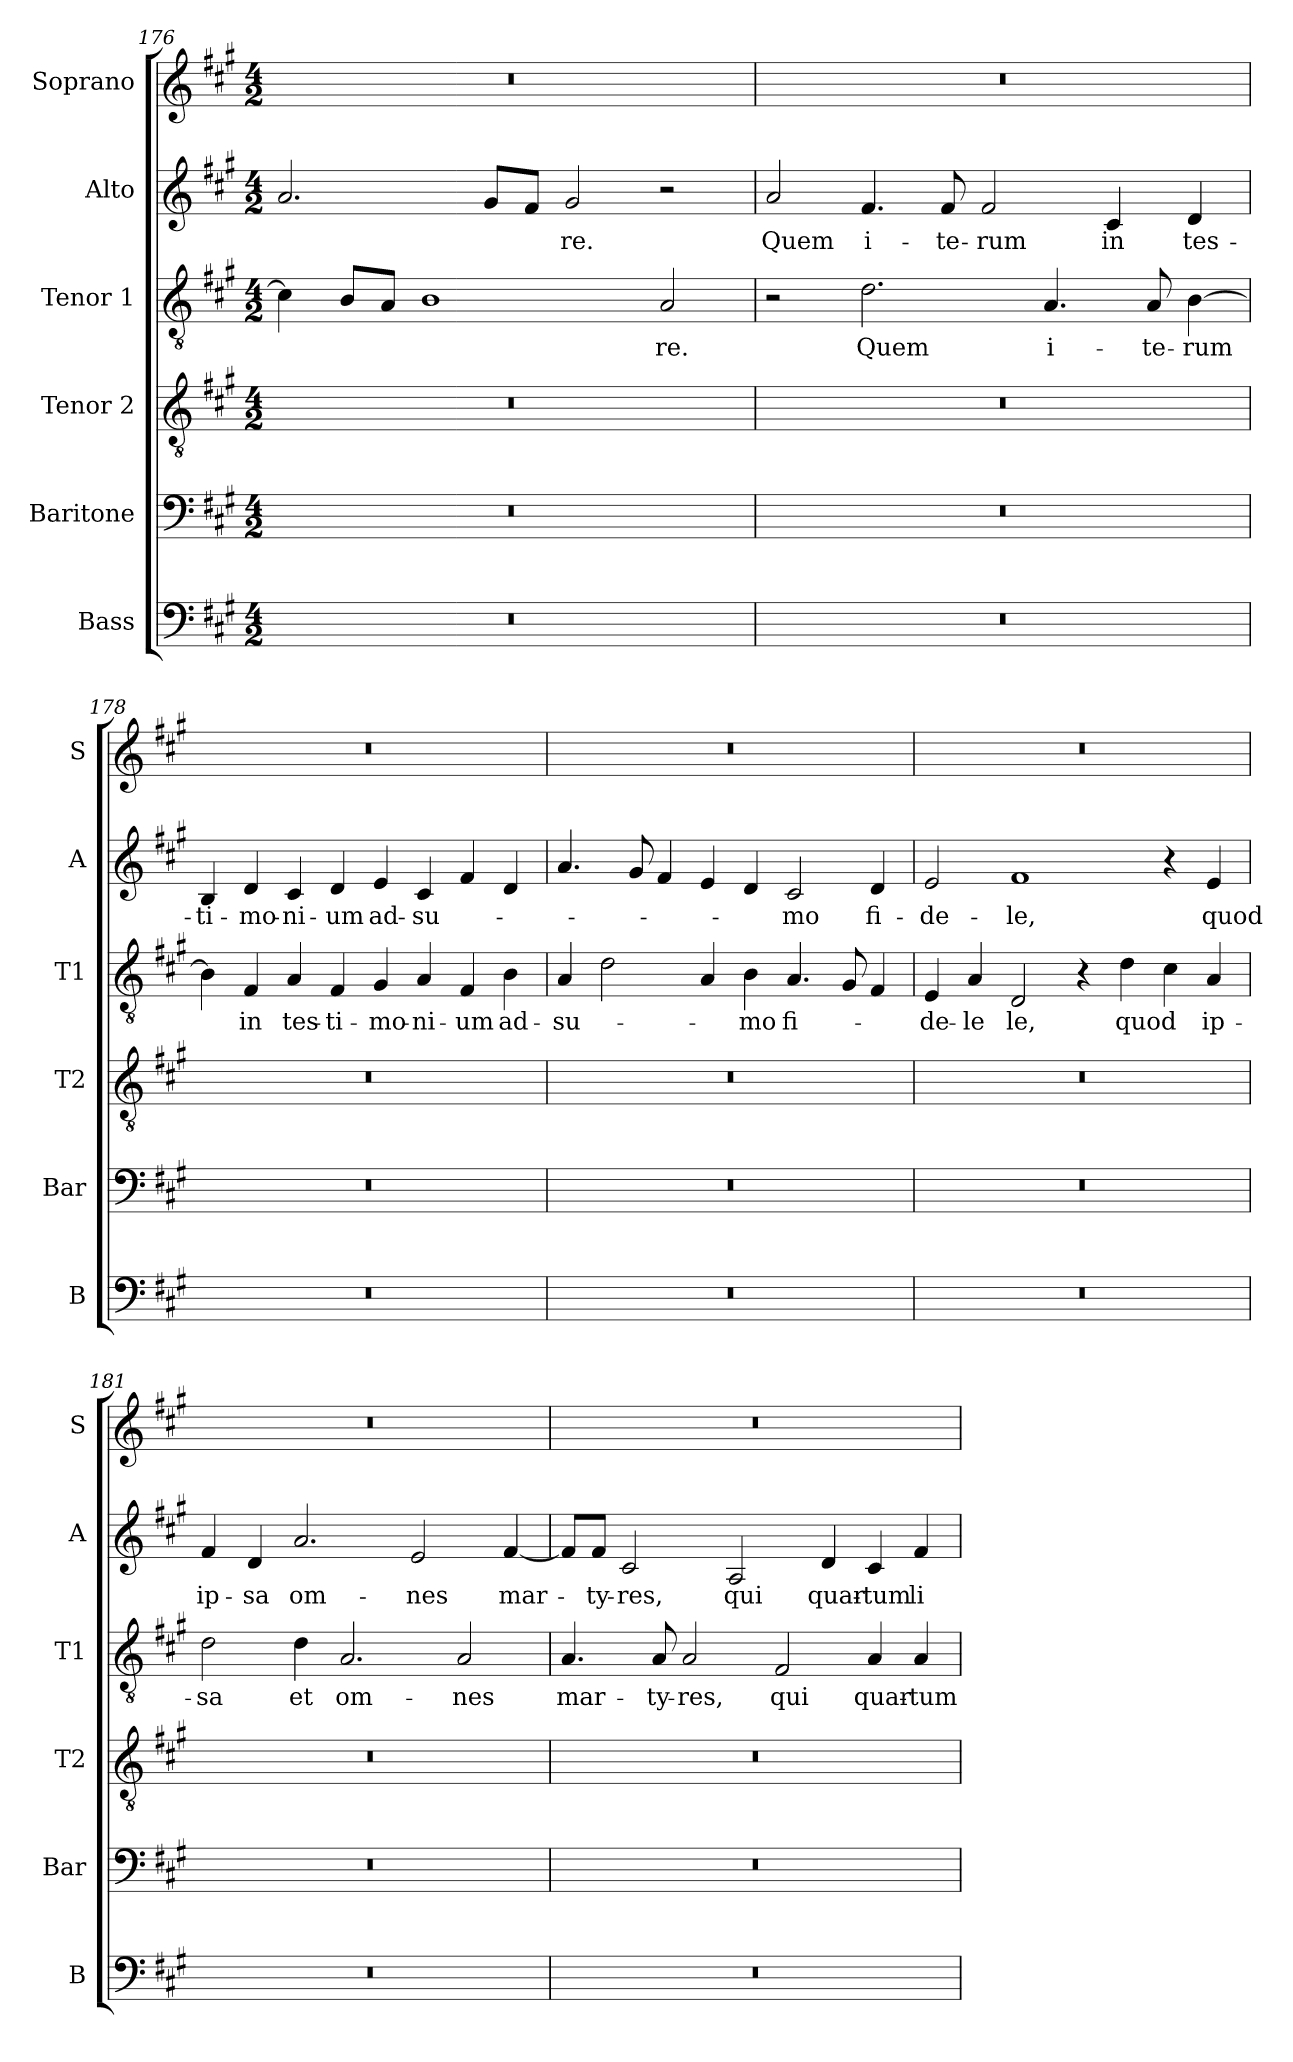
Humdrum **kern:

**kern	**kern	**kern	**kern	**text	**kern	**text	**kern
*part6	*part5	*part4	*part3	*part3	*part2	*part2	*part1
*staff6	*staff5	*staff4	*staff3	*staff3	*staff2	*staff2	*staff1
*I"Bass	*I"Baritone	*I"Tenor 2	*I"Tenor 1	*	*I"Alto	*	*I"Soprano
*I'B	*I'Bar	*I'T2	*I'T1	*	*I'A	*	*I'S
*clefF4	*clefF4	*clefGv2	*clefGv2	*	*clefG2	*	*clefG2
*k[f#c#g#]	*k[f#c#g#]	*k[f#c#g#]	*k[f#c#g#]	*	*k[f#c#g#]	*	*k[f#c#g#]
*M4/2	*M4/2	*M4/2	*M4/2	*	*M4/2	*	*M4/2
=176	=176	=176	=176	=176	=176	=176	=176
0r	0r	0r	4c#\]	.	2.a/	.	0r
.	.	.	8B/L	.	.	.	.
.	.	.	8A/J	.	.	.	.
.	.	.	1B	.	.	.	.
.	.	.	.	.	8g#/L	.	.
.	.	.	.	.	8f#/J	.	.
.	.	.	.	.	2g#/	-re.	.
.	.	.	2A/	-re.	2r	.	.
=177	=177	=177	=177	=177	=177	=177	=177
0r	0r	0r	2r	.	2a/	Quem	0r
.	.	.	2.d\	Quem	4.f#/	i-	.
.	.	.	.	.	8f#/	-te-	.
.	.	.	.	.	2f#/	-rum	.
.	.	.	4.A/	i-	.	.	.
.	.	.	.	.	4c#/	in	.
.	.	.	8A/	-te-	.	.	.
.	.	.	[4B\	-rum	4d/	tes-	.
=178	=178	=178	=178	=178	=178	=178	=178
0r	0r	0r	4B\]	.	4B/	-ti-	0r
.	.	.	4F#/	in	4d/	-mo-	.
.	.	.	4A/	tes-	4c#/	-ni-	.
.	.	.	4F#/	-ti-	4d/	-um	.
.	.	.	4G#/	-mo-	4e/	ad-	.
.	.	.	4A/	-ni-	4c#/	-su-	.
.	.	.	4F#/	-um	4f#/	.	.
.	.	.	4B\	ad-	4d/	.	.
=179	=179	=179	=179	=179	=179	=179	=179
0r	0r	0r	4A/	-su-	4.a/	.	0r
.	.	.	2d\	.	.	.	.
.	.	.	.	.	8g#/	.	.
.	.	.	.	.	4f#/	.	.
.	.	.	4A/	.	4e/	.	.
.	.	.	4B\	-mo	4d/	.	.
.	.	.	4.A/	fi-	2c#/	-mo	.
.	.	.	8G#/	.	.	.	.
.	.	.	4F#/	.	4d/	fi-	.
=180	=180	=180	=180	=180	=180	=180	=180
0r	0r	0r	4E/	-de-	2e/	-de-	0r
.	.	.	4A/	-le	.	.	.
.	.	.	2D/	-le,	1f#	-le,	.
.	.	.	4r	.	.	.	.
.	.	.	4d\	quod	.	.	.
.	.	.	4c#\	.	4r	.	.
.	.	.	4A/	ip-	4e/	quod	.
=181	=181	=181	=181	=181	=181	=181	=181
0r	0r	0r	2d\	-sa	4f#/	ip-	0r
.	.	.	.	.	4d/	-sa	.
.	.	.	4d\	et	2.a/	om-	.
.	.	.	2.A/	om-	.	.	.
.	.	.	.	.	2e/	-nes	.
.	.	.	2A/	-nes	.	.	.
.	.	.	.	.	[4f#/	mar-	.
=182	=182	=182	=182	=182	=182	=182	=182
0r	0r	0r	4.A/	mar-	8f#/L]	.	0r
.	.	.	.	.	8f#/J	-ty-	.
.	.	.	.	.	2c#/	-res,	.
.	.	.	8A/	-ty-	.	.	.
.	.	.	2A/	-res,	.	.	.
.	.	.	.	.	2A/	qui	.
.	.	.	2F#/	qui	.	.	.
.	.	.	.	.	4d/	quar-	.
.	.	.	4A/	quar-	4c#/	-tum	.
.	.	.	4A/	-tum	4f#/	li-	.
=	=	=	=	=	=	=	=
*-	*-	*-	*-	*-	*-	*-	*-
